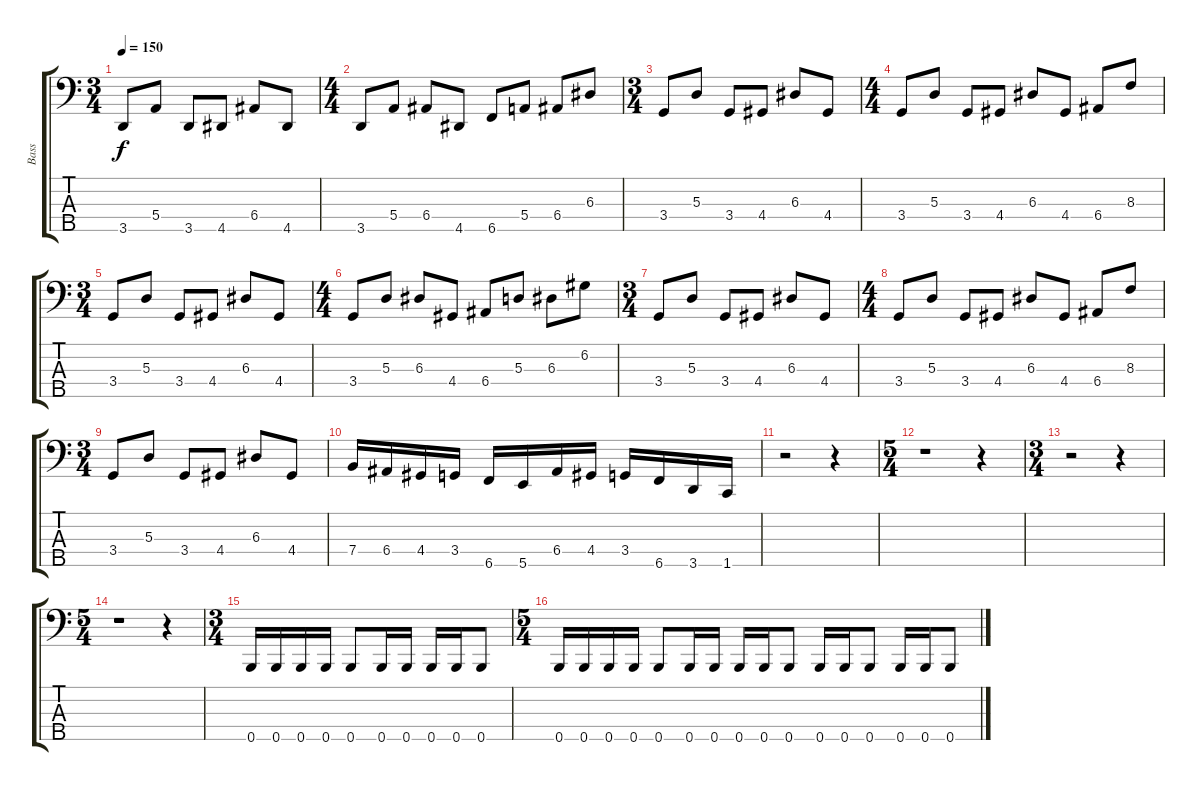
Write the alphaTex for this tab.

\track ("Bass" "Bass") {instrument electricbassfinger}
\staff {score tabs}
\tuning (G2 D2 A1 E1 B0) {hide}
\ts (3 4)
\tempo 150
\clef f4
\ks c
3.5.8{dy f} 5.4.8 3.5.8 4.5.8 6.4.8 4.5.8 |
\ts (4 4)
3.5.8 5.4.8 6.4.8 4.5.8 6.5.8 5.4.8 6.4.8 6.3.8 |
\ts (3 4)
3.4.8 5.3.8 3.4.8 4.4.8 6.3.8 4.4.8 |
\ts (4 4)
3.4.8 5.3.8 3.4.8 4.4.8 6.3.8 4.4.8 6.4.8 8.3.8 |
\ts (3 4)
3.4.8 5.3.8 3.4.8 4.4.8 6.3.8 4.4.8 |
\ts (4 4)
3.4.8 5.3.8 6.3.8 4.4.8 6.4.8 5.3.8 6.3.8 6.2.8 |
\ts (3 4)
3.4.8 5.3.8 3.4.8 4.4.8 6.3.8 4.4.8 |
\ts (4 4)
3.4.8 5.3.8 3.4.8 4.4.8 6.3.8 4.4.8 6.4.8 8.3.8 |
\ts (3 4)
3.4.8 5.3.8 3.4.8 4.4.8 6.3.8 4.4.8 |
7.4.16 6.4.16 4.4.16 3.4.16 6.5.16 5.5.16 6.4.16 4.4.16 3.4.16 6.5.16 3.5.16 1.5.16 |
r.2 r.4 |
\ts (5 4)
r.1 r.4 |
\ts (3 4)
r.2 r.4 |
\ts (5 4)
r.1 r.4 |
\ts (3 4)
0.5.16 0.5.16 0.5.16 0.5.16 0.5.8 0.5.16 0.5.16 0.5.16 0.5.16 0.5.8 |
\ts (5 4)
0.5.16 0.5.16 0.5.16 0.5.16 0.5.8 0.5.16 0.5.16 0.5.16 0.5.16 0.5.8 0.5.16 0.5.16 0.5.8 0.5.16 0.5.16 0.5.8
